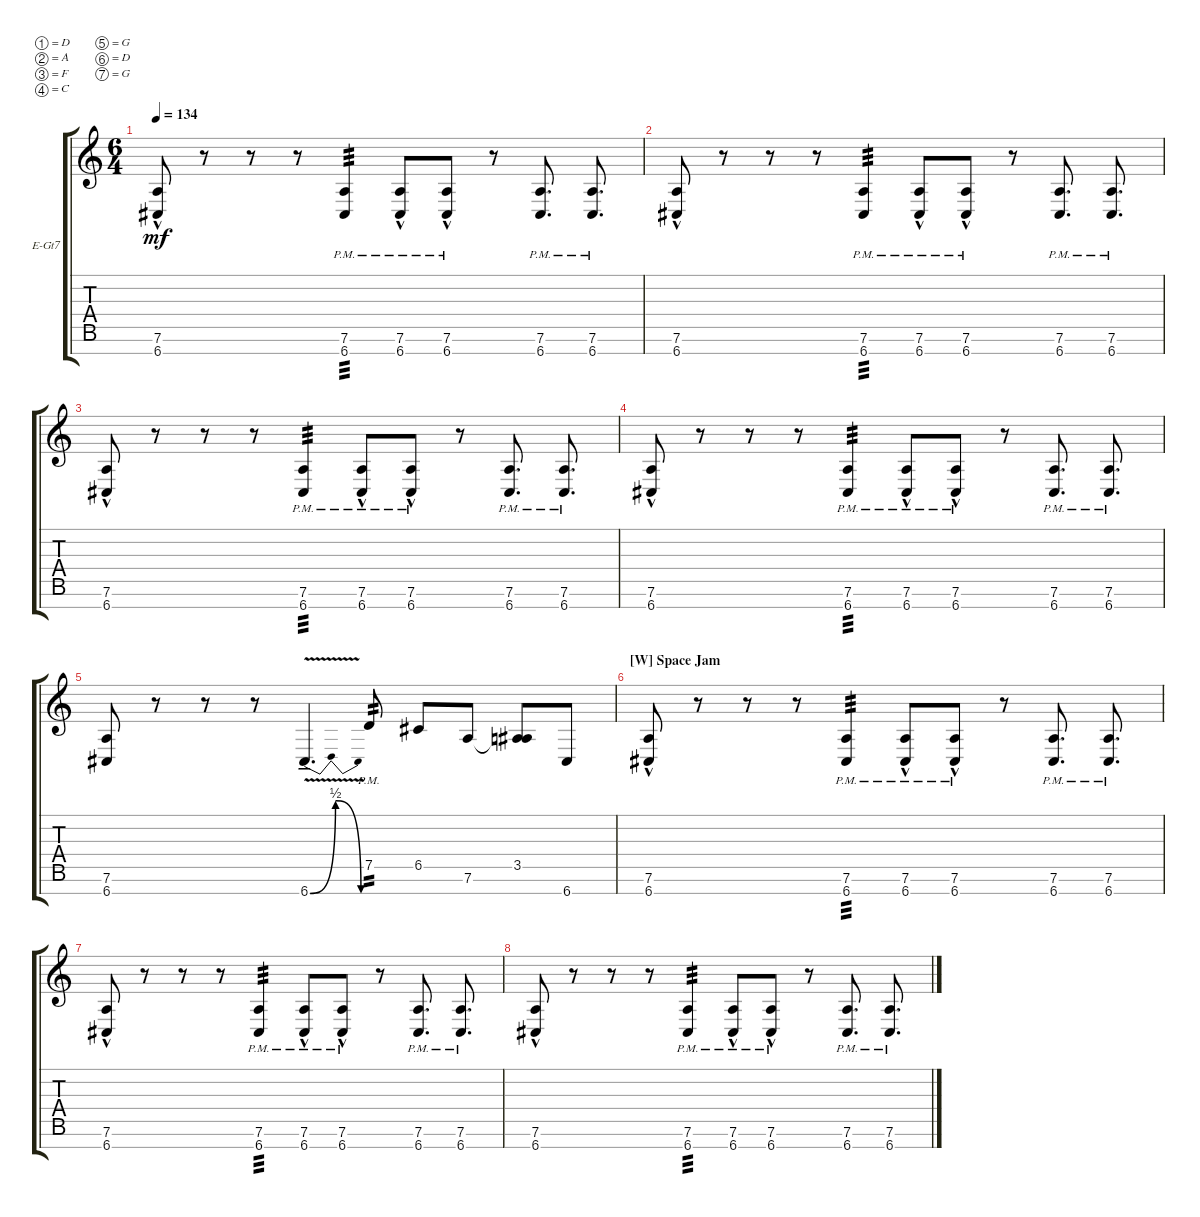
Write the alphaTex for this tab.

\defaultSystemsLayout 4
\bracketExtendMode groupsimilarinstruments
\firstSystemTrackNameOrientation horizontal
\otherSystemsTrackNameOrientation horizontal
\track ("Adesola" "E-Gt7") {instrument distortionguitar}
\staff {score tabs}
\tuning (D4 A3 F3 C3 G2 D2 G1)
\ts (6 4)
\tempo 134
\clef g2
\ks c
(6.7{hac} 7.6).8{dy mf} r.8 r.8 r.8 (6.7{pm} 7.6{pm}).4{tp 3} (6.7{hac pm} 7.6{hac pm}).8 (6.7{hac pm} 7.6{hac pm}).8 r.8 (6.7{pm} 7.6{pm}).8{d} (6.7{pm} 7.6{pm}).8{d} |
(6.7{hac} 7.6).8 r.8 r.8 r.8 (6.7{pm} 7.6{pm}).4{tp 3} (6.7{hac pm} 7.6{hac pm}).8 (6.7{hac pm} 7.6{hac pm}).8 r.8 (6.7{pm} 7.6{pm}).8{d} (6.7{pm} 7.6{pm}).8{d} |
(6.7{hac} 7.6).8 r.8 r.8 r.8 (6.7{pm} 7.6{pm}).4{tp 3} (6.7{hac pm} 7.6{hac pm}).8 (6.7{hac pm} 7.6{hac pm}).8 r.8 (6.7{pm} 7.6{pm}).8{d} (6.7{pm} 7.6{pm}).8{d} |
(6.7{hac} 7.6).8 r.8 r.8 r.8 (6.7{pm} 7.6{pm}).4{tp 3} (6.7{hac pm} 7.6{hac pm}).8 (6.7{hac pm} 7.6{hac pm}).8 r.8 (6.7{pm} 7.6{pm}).8{d} (6.7{pm} 7.6{pm}).8{d} |
(6.7 7.6).8 r.8 r.8 r.8 6.7{be (bendrelease 21 0 37.8 2 37.8 2 54.6 0) v ten}.4{d} 7.5{pm}.8{tp 2} 6.5.8 7.6.8 (3.5 7.6{t}).8 6.7.8 |
\section ("W" "Space Jam")
(6.7{hac} 7.6).8 r.8 r.8 r.8 (6.7{pm} 7.6{pm}).4{tp 3} (6.7{hac pm} 7.6{hac pm}).8 (6.7{hac pm} 7.6{hac pm}).8 r.8 (6.7{pm} 7.6{pm}).8{d} (6.7{pm} 7.6{pm}).8{d} |
(6.7{hac} 7.6).8 r.8 r.8 r.8 (6.7{pm} 7.6{pm}).4{tp 3} (6.7{hac pm} 7.6{hac pm}).8 (6.7{hac pm} 7.6{hac pm}).8 r.8 (6.7{pm} 7.6{pm}).8{d} (6.7{pm} 7.6{pm}).8{d} |
(6.7{hac} 7.6).8 r.8 r.8 r.8 (6.7{pm} 7.6{pm}).4{tp 3} (6.7{hac pm} 7.6{hac pm}).8 (6.7{hac pm} 7.6{hac pm}).8 r.8 (6.7{pm} 7.6{pm}).8{d} (6.7{pm} 7.6{pm}).8{d}
